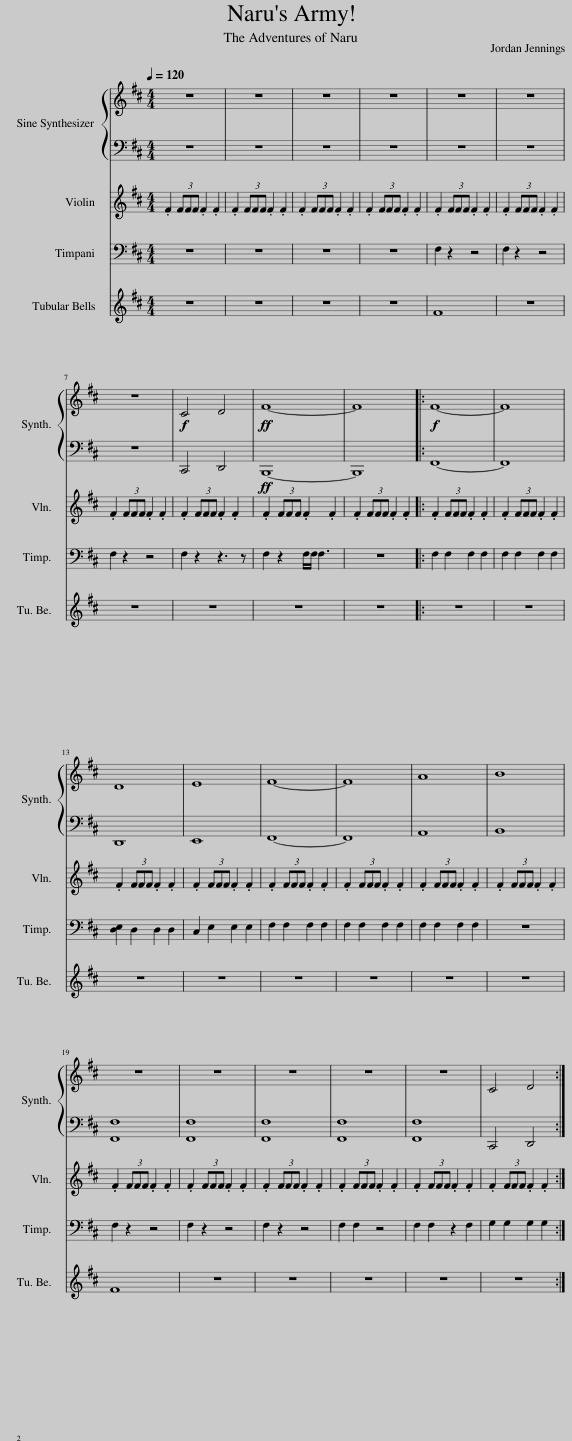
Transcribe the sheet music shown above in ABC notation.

X:1
%%score { 1 | 2 } 3 4 5
L:1/8
Q:1/4=120
M:4/4
I:linebreak $
K:D
V:1 treble
V:2 bass
V:3 treble
V:4 bass
V:5 treble
V:1
 z8 | z8 | z8 | z8 | z8 | %5
 z8 |$ z8 |!f! C4 D4 |!ff! F8- | F8 |: %10
!f! F8- | F8 |$ D8 | E8 | F8- | %15
 F8 | A8 | B8 |$ z8 | z8 | %20
 z8 | z8 | z8 | C4 D4 :| %24
V:2
 z8 | z8 | z8 | z8 | z8 | %5
 z8 |$ z8 | C,,4 D,,4 |!ff! B,,,8- | B,,,8 |: %10
 F,,8- | F,,8 |$ D,,8 | E,,8 | F,,8- | %15
 F,,8 | A,,8 | B,,8 |$ [F,,F,]8 | [F,,F,]8 | %20
 [F,,F,]8 | [F,,F,]8 | [F,,F,]8 | C,,4 D,,4 :| %24
V:3
 .F2 (3FFF .F2 .F2 | .F2 (3FFF .F2 .F2 | .F2 (3FFF .F2 .F2 | .F2 (3FFF .F2 .F2 | .F2 (3FFF .F2 .F2 | %5
 .F2 (3FFF .F2 .F2 |$ .F2 (3FFF .F2 .F2 | .F2 (3FFF .F2 .F2 | .F2 (3FFF .F2 .F2 | .F2 (3FFF .F2 .F2 |: %10
 .F2 (3FFF .F2 .F2 | .F2 (3FFF .F2 .F2 |$ .F2 (3FFF .F2 .F2 | .F2 (3FFF .F2 .F2 | .F2 (3FFF .F2 .F2 | %15
 .F2 (3FFF .F2 .F2 | .F2 (3FFF .F2 .F2 | .F2 (3FFF .F2 .F2 |$ .F2 (3FFF .F2 .F2 | .F2 (3FFF .F2 .F2 | %20
 .F2 (3FFF .F2 .F2 | .F2 (3FFF .F2 .F2 | .F2 (3FFF .F2 .F2 | .F2 (3FFF .F2 .F2 :| %24
V:4
 z8 | z8 | z8 | z8 | F,2 z2 z4 | %5
 F,2 z2 z4 |$ F,2 z2 z4 | F,2 z2 z3 z | F,2 z2 F,/F,/ F,3 | z8 |: %10
 F,2 F,2 F,2 F,2 | F,2 F,2 F,2 F,2 |$ [D,E,]2 D,2 D,2 D,2 | C,2 E,2 E,2 E,2 | F,2 F,2 F,2 F,2 | %15
 F,2 F,2 F,2 F,2 | F,2 F,2 F,2 F,2 | z8 |$ F,2 z2 z4 | F,2 z2 z4 | %20
 F,2 z2 z4 | F,2 F,2 z4 | F,2 F,2 z2 F,2 | G,2 G,2 G,2 G,2 :| %24
V:5
 z8 | z8 | z8 | z8 | F8 | %5
 z8 |$ z8 | z8 | z8 | z8 |: %10
 z8 | z8 |$ z8 | z8 | z8 | %15
 z8 | z8 | z8 |$ F8 | z8 | %20
 z8 | z8 | z8 | z8 :| %24
